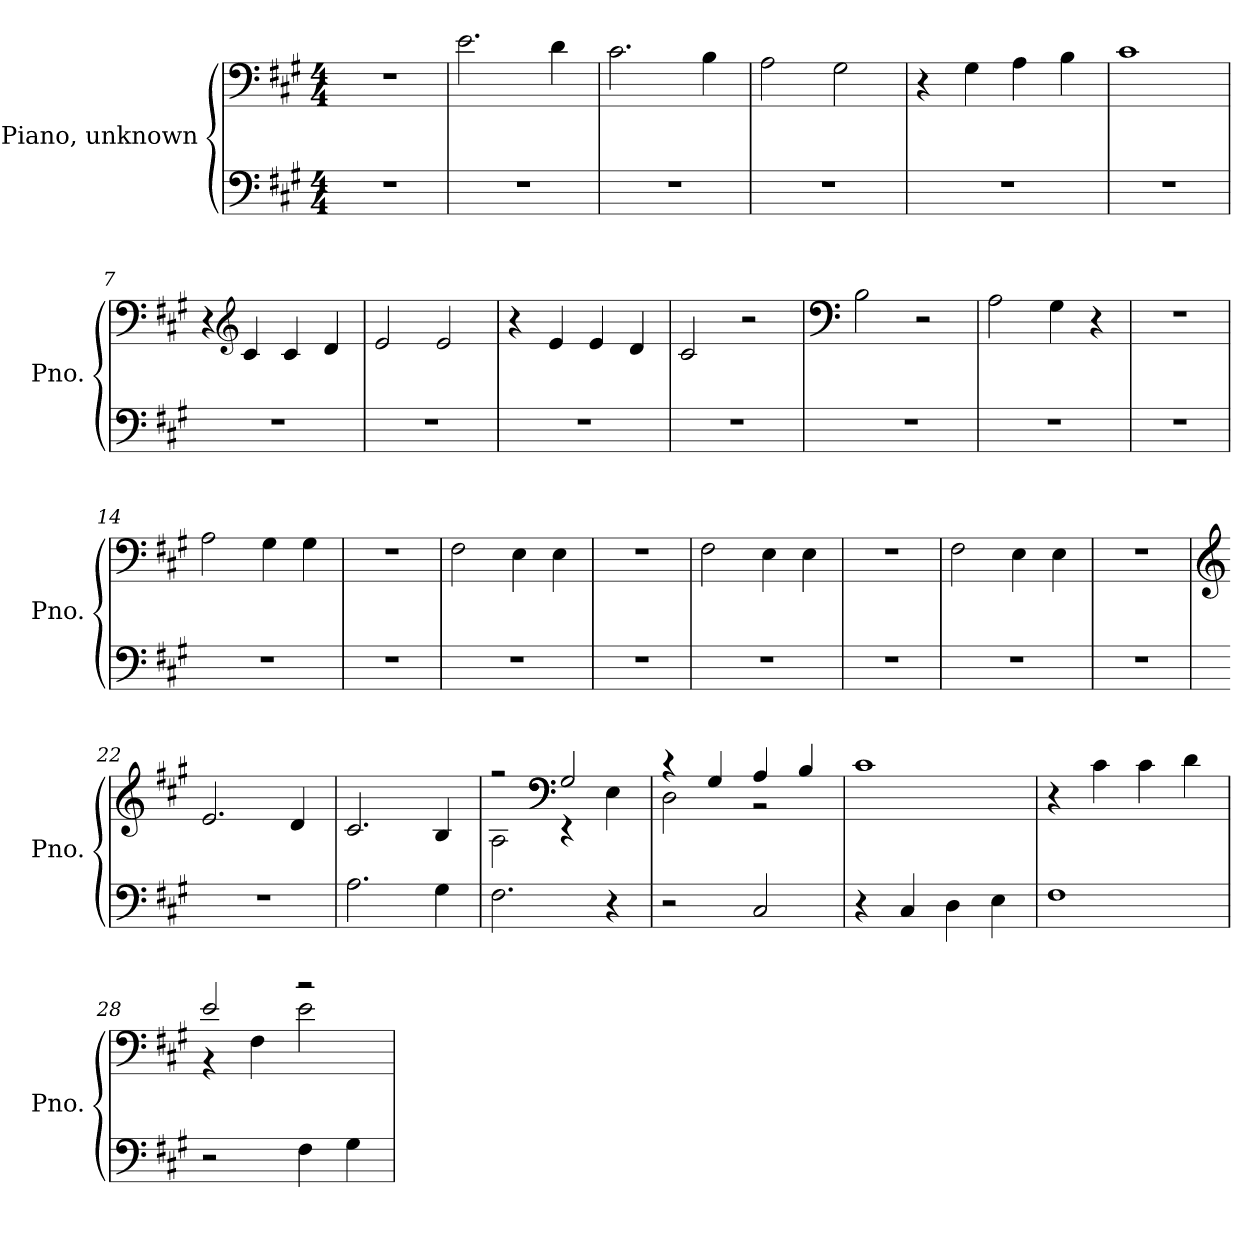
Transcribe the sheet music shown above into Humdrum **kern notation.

**kern	**kern
*part1	*part1
*staff2	*staff1
*I"Piano, unknown	*
*I'Pno.	*
*clefF4	*clefF4
*k[f#c#g#]	*k[f#c#g#]
*M4/4	*M4/4
*MM120	*MM120
=1	=1
1r	1r
=2	=2
1r	2.e\
.	4d\
=3	=3
1r	2.c#\
.	4B\
=4	=4
1r	2A\
.	2G#\
=5	=5
1r	4r
.	4G#\
.	4A\
.	4B\
=6	=6
1r	1c#
=7	=7
1r	4r
*	*clefG2
.	4c#/
.	4c#/
.	4d/
=8	=8
1r	2e/
.	2e/
=9	=9
1r	4r
.	4e/
.	4e/
.	4d/
=10	=10
1r	2c#/
.	2r
!!LO:LB:g=z
=11	=11
*	*clefF4
1r	2B\
.	2r
=12	=12
1r	2A\
.	4G#\
.	4r
=13	=13
1r	1r
=14	=14
1r	2A\
.	4G#\
.	4G#\
=15	=15
1r	1r
=16	=16
1r	2F#\
.	4E\
.	4E\
=17	=17
1r	1r
=18	=18
1r	2F#\
.	4E\
.	4E\
=19	=19
1r	1r
=20	=20
1r	2F#\
.	4E\
.	4E\
=21	=21
1r	1r
=22	=22
*	*clefG2
1r	2.e/
.	4d/
!!LO:LB:g=z
=23	=23
2.A\	2.c#/
4G#\	4B/
=24	=24
*	*^
2.F#\	2r	2A\
*	*clefF4	*
.	2G#/	4r
4r	.	4E\
=25	=25	=25
2r	4r	2D\
.	4G#/	.
2C#/	4A/	2r
.	4B/	.
*	*v	*v
=26	=26
4r	1c#
4C#/	.
4D\	.
4E\	.
=27	=27
1F#	4r
.	4c#\
.	4c#\
.	4d\
=28	=28
*	*^
2r	2e/	4r
.	.	4F#\
4F#\	2r	2e\
4G#\	.	.
*	*v	*v
=	=
*-	*-
